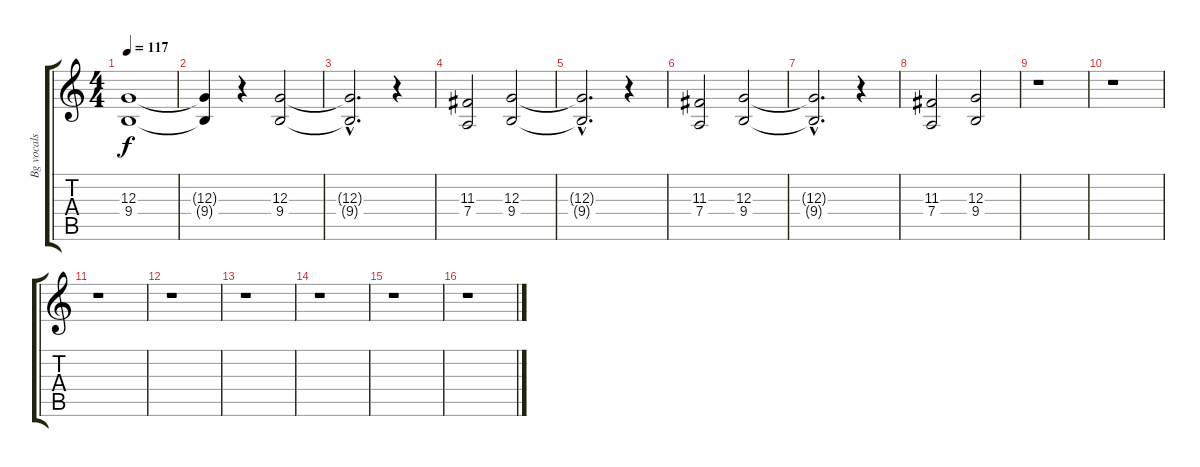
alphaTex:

\track ("Bg vocals" "Bg vocals") {instrument oboe}
\staff {score tabs}
\tuning (E4 B3 G3 D3 A2 E2) {hide}
\ts (4 4)
\tempo 117
\clef g2
\ks c
(12.3 9.4).1{dy f} |
(12.3{t} 9.4{t}).4 r.4 (12.3 9.4).2 |
(12.3{hac t} 9.4{hac t}).2{d} r.4 |
(11.3 7.4).2 (12.3 9.4).2 |
(12.3{hac t} 9.4{hac t}).2{d} r.4 |
(11.3 7.4).2 (12.3 9.4).2 |
(12.3{hac t} 9.4{hac t}).2{d} r.4 |
(11.3 7.4).2 (12.3 9.4).2 |
r.1 |
r.1 |
r.1 |
r.1 |
r.1 |
r.1 |
r.1 |
r.1
